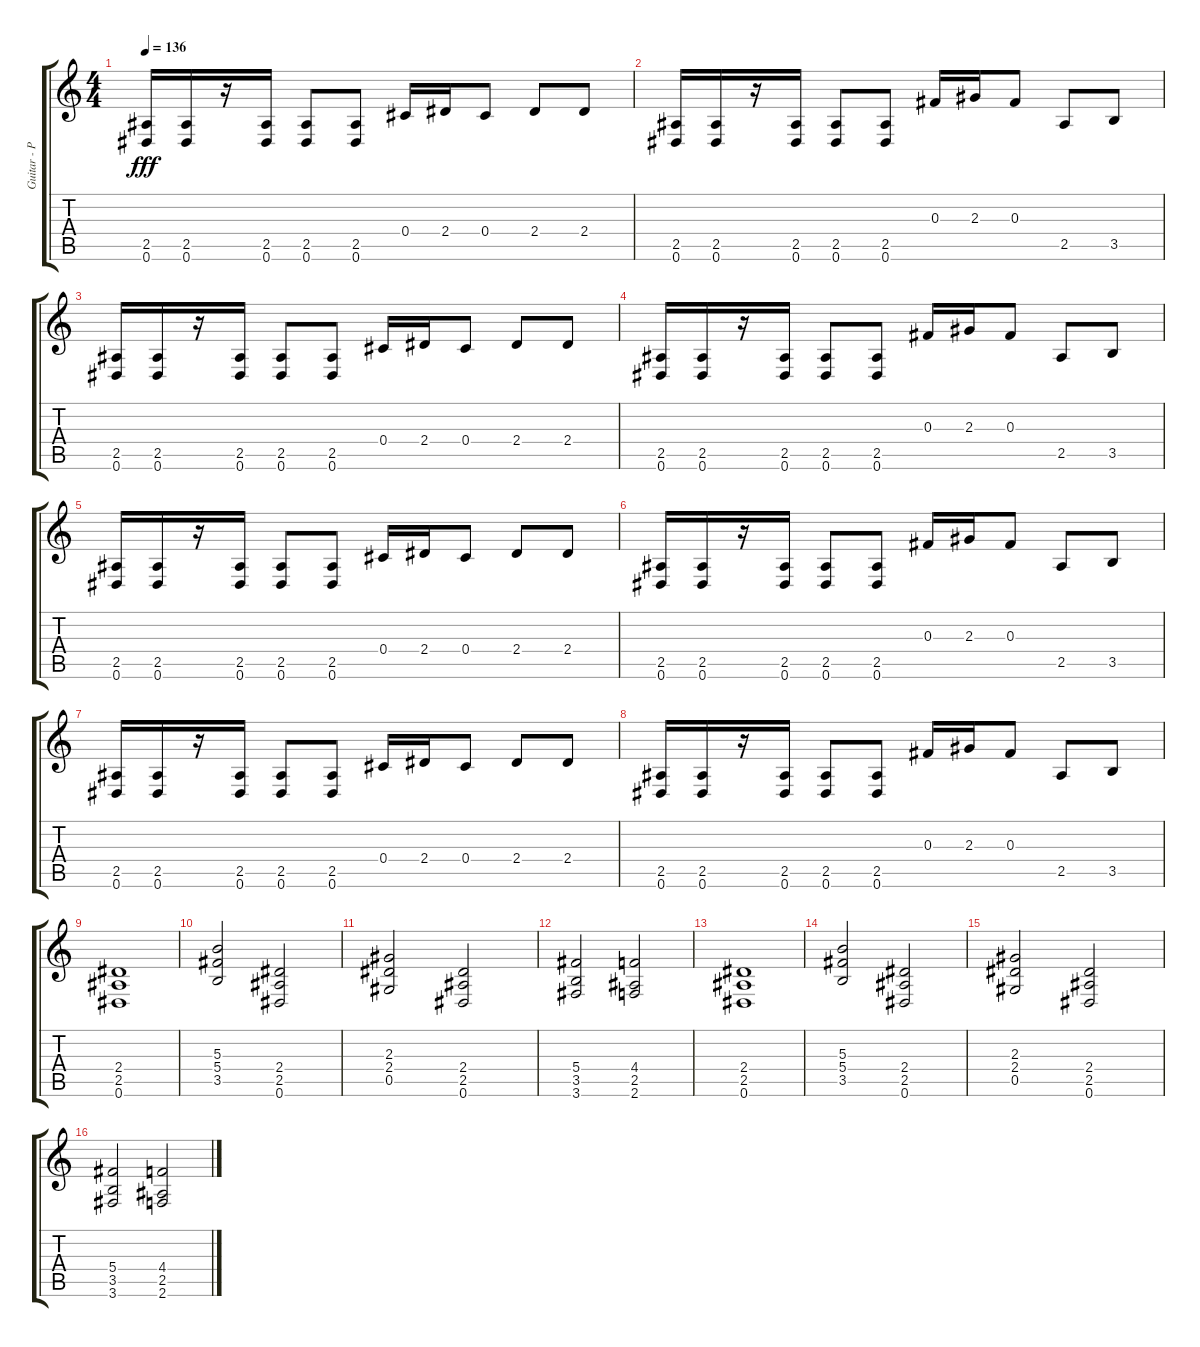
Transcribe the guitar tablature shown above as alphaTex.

\track ("Guitar - Pavel Bushuev" "Guitar - P") {instrument distortionguitar}
\staff {score tabs}
\tuning (Eb4 Bb3 Gb3 Db3 Ab2 Eb2) {hide}
\ts (4 4)
\tempo 136
\clef g2
\ks c
(2.5 0.6).16{dy fff} (2.5 0.6).16 r.16 (2.5 0.6).16 (2.5 0.6).8 (2.5 0.6).8 0.4.16 2.4.16 0.4.8 2.4.8 2.4.8 |
(2.5 0.6).16 (2.5 0.6).16 r.16 (2.5 0.6).16 (2.5 0.6).8 (2.5 0.6).8 0.3.16 2.3.16 0.3.8 2.5.8 3.5.8 |
(2.5 0.6).16 (2.5 0.6).16 r.16 (2.5 0.6).16 (2.5 0.6).8 (2.5 0.6).8 0.4.16 2.4.16 0.4.8 2.4.8 2.4.8 |
(2.5 0.6).16 (2.5 0.6).16 r.16 (2.5 0.6).16 (2.5 0.6).8 (2.5 0.6).8 0.3.16 2.3.16 0.3.8 2.5.8 3.5.8 |
(2.5 0.6).16 (2.5 0.6).16 r.16 (2.5 0.6).16 (2.5 0.6).8 (2.5 0.6).8 0.4.16 2.4.16 0.4.8 2.4.8 2.4.8 |
(2.5 0.6).16 (2.5 0.6).16 r.16 (2.5 0.6).16 (2.5 0.6).8 (2.5 0.6).8 0.3.16 2.3.16 0.3.8 2.5.8 3.5.8 |
(2.5 0.6).16 (2.5 0.6).16 r.16 (2.5 0.6).16 (2.5 0.6).8 (2.5 0.6).8 0.4.16 2.4.16 0.4.8 2.4.8 2.4.8 |
(2.5 0.6).16 (2.5 0.6).16 r.16 (2.5 0.6).16 (2.5 0.6).8 (2.5 0.6).8 0.3.16 2.3.16 0.3.8 2.5.8 3.5.8 |
(2.4 2.5 0.6).1 |
(5.3 5.4 3.5).2 (2.4 2.5 0.6).2 |
(2.3 2.4 0.5).2 (2.4 2.5 0.6).2 |
(5.4 3.5 3.6).2 (4.4 2.5 2.6).2 |
(2.4 2.5 0.6).1 |
(5.3 5.4 3.5).2 (2.4 2.5 0.6).2 |
(2.3 2.4 0.5).2 (2.4 2.5 0.6).2 |
(5.4 3.5 3.6).2 (4.4 2.5 2.6).2
